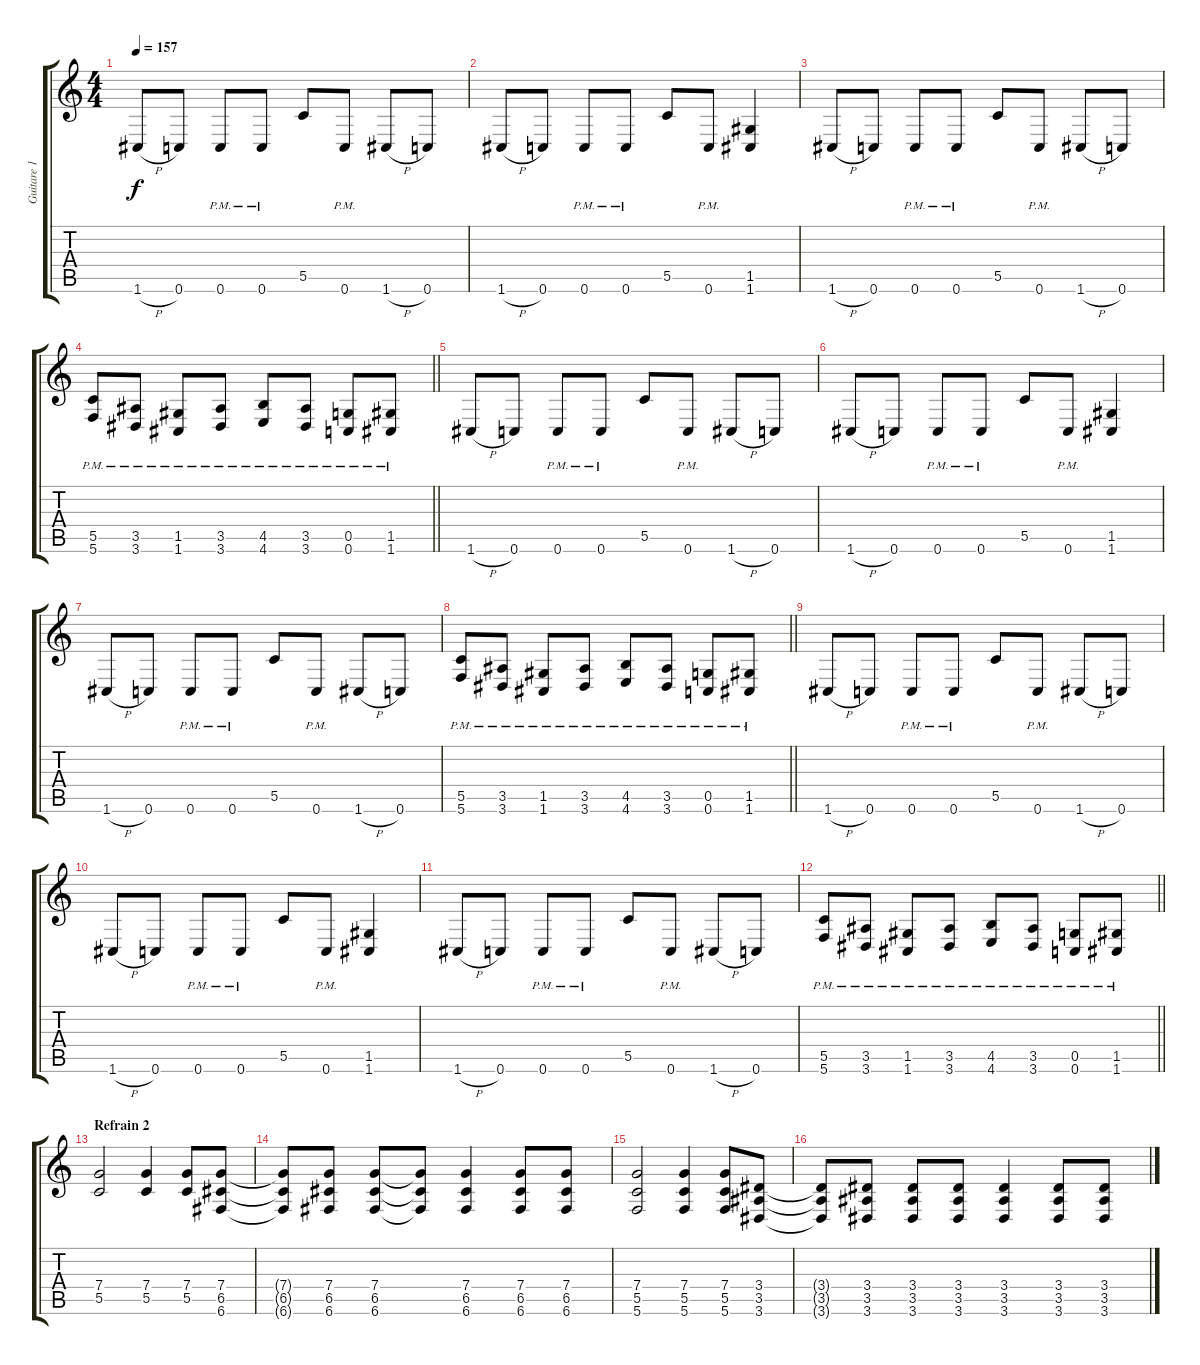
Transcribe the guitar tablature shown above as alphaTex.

\track ("Guitare 1" "Guitare 1") {instrument distortionguitar}
\staff {score tabs}
\tuning (D4 A3 F3 C3 G2 C2) {hide}
\ts (4 4)
\tempo 157
\clef g2
\ks c
1.6{h}.8{dy f} 0.6.8 0.6{pm}.8 0.6{pm}.8 5.5.8 0.6{pm}.8 1.6{h}.8 0.6.8 |
1.6{h}.8 0.6.8 0.6{pm}.8 0.6{pm}.8 5.5.8 0.6{pm}.8 (1.5 1.6).4 |
1.6{h}.8 0.6.8 0.6{pm}.8 0.6{pm}.8 5.5.8 0.6{pm}.8 1.6{h}.8 0.6.8 |
\barLineRight lightlight
(5.5 5.6{pm}).8 (3.5 3.6{pm}).8 (1.5 1.6{pm}).8 (3.5 3.6{pm}).8 (4.5 4.6{pm}).8 (3.5 3.6{pm}).8 (0.5 0.6{pm}).8 (1.5 1.6{pm}).8 |
1.6{h}.8 0.6.8 0.6{pm}.8 0.6{pm}.8 5.5.8 0.6{pm}.8 1.6{h}.8 0.6.8 |
1.6{h}.8 0.6.8 0.6{pm}.8 0.6{pm}.8 5.5.8 0.6{pm}.8 (1.5 1.6).4 |
1.6{h}.8 0.6.8 0.6{pm}.8 0.6{pm}.8 5.5.8 0.6{pm}.8 1.6{h}.8 0.6.8 |
\barLineRight lightlight
(5.5 5.6{pm}).8 (3.5 3.6{pm}).8 (1.5 1.6{pm}).8 (3.5 3.6{pm}).8 (4.5 4.6{pm}).8 (3.5 3.6{pm}).8 (0.5 0.6{pm}).8 (1.5 1.6{pm}).8 |
1.6{h}.8 0.6.8 0.6{pm}.8 0.6{pm}.8 5.5.8 0.6{pm}.8 1.6{h}.8 0.6.8 |
1.6{h}.8 0.6.8 0.6{pm}.8 0.6{pm}.8 5.5.8 0.6{pm}.8 (1.5 1.6).4 |
1.6{h}.8 0.6.8 0.6{pm}.8 0.6{pm}.8 5.5.8 0.6{pm}.8 1.6{h}.8 0.6.8 |
\barLineRight lightlight
(5.5 5.6{pm}).8 (3.5 3.6{pm}).8 (1.5 1.6{pm}).8 (3.5 3.6{pm}).8 (4.5 4.6{pm}).8 (3.5 3.6{pm}).8 (0.5 0.6{pm}).8 (1.5 1.6{pm}).8 |
\section ("" "Refrain 2")
(7.4 5.5).2 (7.4 5.5).4 (7.4 5.5).8 (7.4 6.5 6.6).8 |
(7.4{t} 6.5{t} 6.6{t}).8 (7.4 6.5 6.6).8 (7.4 6.5 6.6).8 (7.4{t} 6.5{t} 6.6{t}).8 (7.4 6.5 6.6).4 (7.4 6.5 6.6).8 (7.4 6.5 6.6).8 |
(7.4 5.5 5.6).2 (7.4 5.5 5.6).4 (7.4 5.5 5.6).8 (3.4 3.5 3.6).8 |
(3.4{t} 3.5{t} 3.6{t}).8 (3.4 3.5 3.6).8 (3.4 3.5 3.6).8 (3.4 3.5 3.6).8 (3.4 3.5 3.6).4 (3.4 3.5 3.6).8 (3.4 3.5 3.6).8
